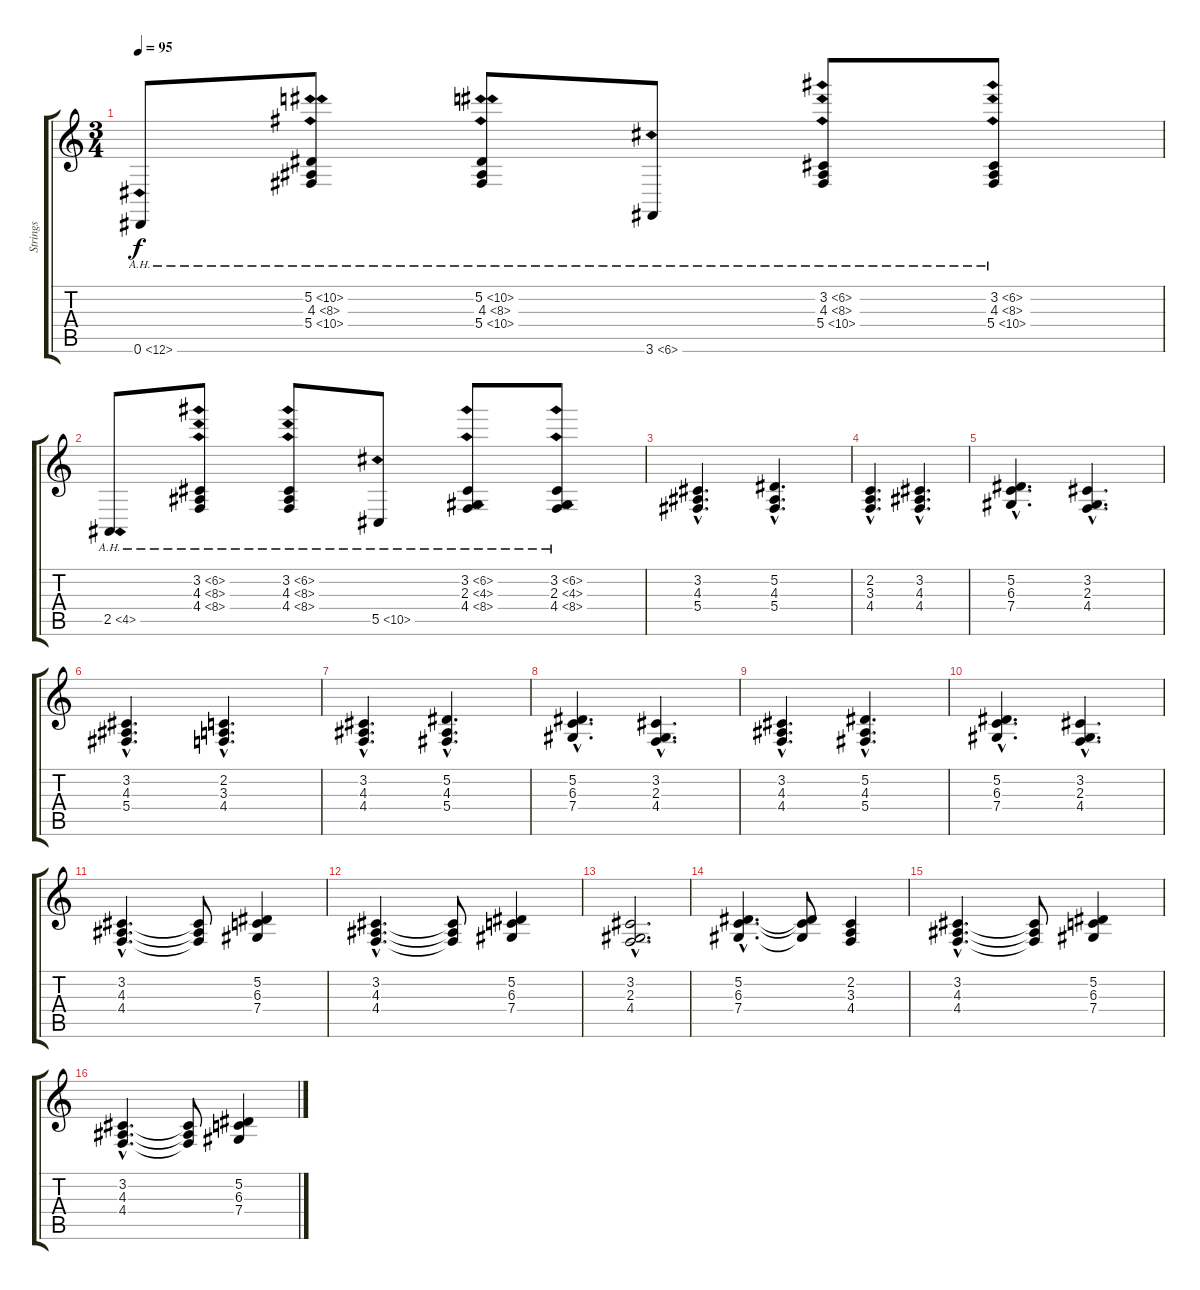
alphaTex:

\track ("Strings" "Strings") {instrument stringensemble1}
\staff {score tabs}
\tuning (Eb4 Bb3 Gb3 Db3 Ab2 Eb2) {hide}
\ts (3 4)
\tempo 95
\clef g2
\ks c
0.6{ah 12}.8{dy f} (5.2{ah 5} 4.3{ah 4} 5.4{ah 5}).8 (5.2{ah 5} 4.3{ah 4} 5.4{ah 5}).8 3.6{ah 3}.8 (3.2{ah 3} 4.3{ah 4} 5.4{ah 5}).8 (3.2{ah 3} 4.3{ah 4} 5.4{ah 5}).8 |
2.5{ah 2}.8 (3.2{ah 3} 4.3{ah 4} 4.4{ah 4}).8 (3.2{ah 3} 4.3{ah 4} 4.4{ah 4}).8 5.5{ah 5}.8 (3.2{ah 3} 2.3{ah 2} 4.4{ah 4}).8 (3.2{ah 3} 2.3{ah 2} 4.4{ah 4}).8 |
(3.2{hac} 4.3{hac} 5.4{hac}).4{d} (5.2{hac} 4.3{hac} 5.4{hac}).4{d} |
(2.2{hac} 3.3{hac} 4.4{hac}).4{d} (3.2{hac} 4.3{hac} 4.4{hac}).4{d} |
(5.2{hac} 6.3{hac} 7.4{hac}).4{d} (3.2{hac} 2.3{hac} 4.4{hac}).4{d} |
(3.2{hac} 4.3{hac} 5.4{hac}).4{d} (2.2{hac} 3.3{hac} 4.4{hac}).4{d} |
(3.2{hac} 4.3{hac} 4.4{hac}).4{d} (5.2{hac} 4.3{hac} 5.4{hac}).4{d} |
(5.2{hac} 6.3{hac} 7.4{hac}).4{d} (3.2{hac} 2.3{hac} 4.4{hac}).4{d} |
(3.2{hac} 4.3{hac} 4.4{hac}).4{d} (5.2{hac} 4.3{hac} 5.4{hac}).4{d} |
(5.2{hac} 6.3{hac} 7.4{hac}).4{d} (3.2{hac} 2.3{hac} 4.4{hac}).4{d} |
(3.2{hac} 4.3{hac} 4.4{hac}).4{d} (3.2{t} 4.3{t} 4.4{t}).8 (5.2 6.3 7.4).4 |
(3.2{hac} 4.3{hac} 4.4{hac}).4{d} (3.2{t} 4.3{t} 4.4{t}).8 (5.2 6.3 7.4).4 |
(3.2{hac} 2.3{hac} 4.4{hac}).2{d} |
(5.2{hac} 6.3{hac} 7.4{hac}).4{d} (5.2{t} 6.3{t} 7.4{t}).8 (2.2 3.3 4.4).4 |
(3.2{hac} 4.3{hac} 4.4{hac}).4{d} (3.2{t} 4.3{t} 4.4{t}).8 (5.2 6.3 7.4).4 |
(3.2{hac} 4.3{hac} 4.4{hac}).4{d} (3.2{t} 4.3{t} 4.4{t}).8 (5.2 6.3 7.4).4
